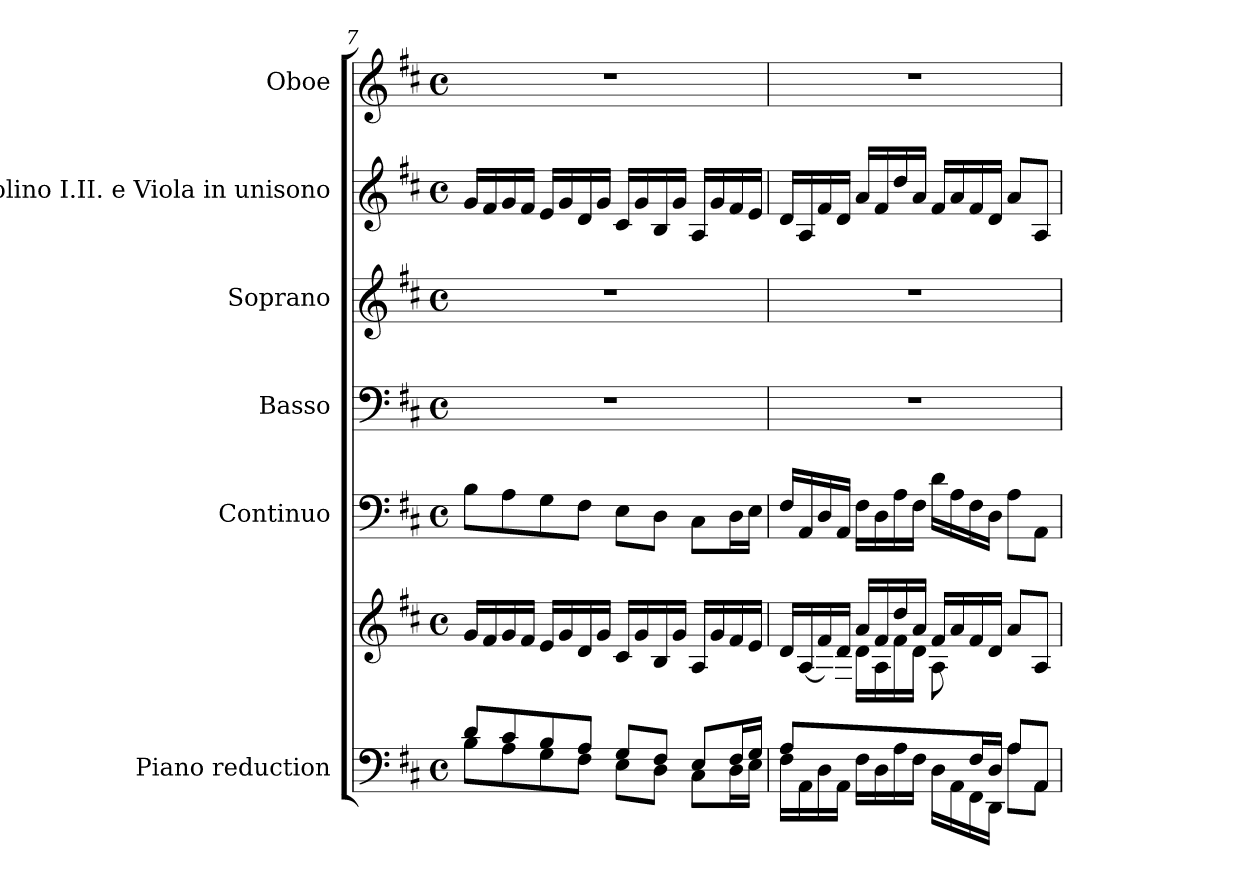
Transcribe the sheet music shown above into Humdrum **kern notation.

**kern	**kern	**kern	**kern	**kern	**kern	**kern
*part6	*part6	*part5	*part4	*part3	*part2	*part1
*staff7	*staff6	*staff5	*staff4	*staff3	*staff2	*staff1
*I"Piano reduction	*	*I"Continuo	*I"Basso	*I"Soprano	*I"Violino I.II. e Viola in unisono	*I"Oboe
*I'Pno	*	*	*	*	*	*I'Ob
*clefF4	*clefG2	*clefF4	*clefF4	*clefG2	*clefG2	*clefG2
*k[f#c#]	*k[f#c#]	*k[f#c#]	*k[f#c#]	*k[f#c#]	*k[f#c#]	*k[f#c#]
*M4/4	*M4/4	*M4/4	*M4/4	*M4/4	*M4/4	*M4/4
*met(c)	*met(c)	*met(c)	*met(c)	*met(c)	*met(c)	*met(c)
=7	=7	=7	=7	=7	=7	=7
*^	*	*	*	*	*	*
8d/L	8B\L	16g/LL	8B\L	1r	1r	16g/LL	1r
.	.	16f#/	.	.	.	16f#/	.
8c#/	8A\	16g/	8A\	.	.	16g/	.
.	.	16f#/JJ	.	.	.	16f#/JJ	.
8B/	8G\	16e/LL	8G\	.	.	16e/LL	.
.	.	16g/	.	.	.	16g/	.
8A/J	8F#\J	16d/	8F#\J	.	.	16d/	.
.	.	16g/JJ	.	.	.	16g/JJ	.
8G/L	8E\L	16c#/LL	8E\L	.	.	16c#/LL	.
.	.	16g/	.	.	.	16g/	.
8F#/J	8D\J	16B/	8D\J	.	.	16B/	.
.	.	16g/JJ	.	.	.	16g/JJ	.
8E/L	8C#\L	16A/LL	8C#\L	.	.	16A/LL	.
.	.	16g/	.	.	.	16g/	.
16F#/L	16D\L	16f#/	16D\L	.	.	16f#/	.
16G/JJ	16E\JJ	16e/JJ	16E\JJ	.	.	16e/JJ	.
!!LO:PB:g=z
=8	=8	=8	=8	=8	=8	=8	=8
*	*	*^	*	*	*	*	*
8A/L	16F#\LL	16d/LL	8ryy	16F#/LL	1r	1r	16d/LL	1r
.	16AA\	[<16A/	.	16AA/	.	.	16A/	.
2ryy	16D\	16f#/	16A\L]	16D/	.	.	16f#/	.
.	16AA\JJ	16d/JJ	16F#\JJ	16AA/JJ	.	.	16d/JJ	.
.	16F#\LL	16a/LL	16d\LL	16F#\LL	.	.	16a/LL	.
.	16D\	16f#/	16A\	16D\	.	.	16f#/	.
.	16A\	16dd/	16f#\	16A\	.	.	16dd/	.
.	16F#\JJ	16a/JJ	16d\JJ	16F#\JJ	.	.	16a/JJ	.
.	16D\LL	16f#/LL	8A\L	16d\LL	.	.	16f#/LL	.
.	16AA\	16a/	.	16A\	.	.	16a/	.
16F#/L	16FF#\	16f#/	4.ryy	16F#\	.	.	16f#/	.
16D/JJ	16DD\JJ	16d/JJ	.	16D\JJ	.	.	16d/JJ	.
8A/L	8A\L	8a/L	.	8A\L	.	.	8a/L	.
8AA/J	8AA\J	8A/J	.	8AA\J	.	.	8A/J	.
*v	*v	*	*	*	*	*	*	*
*	*v	*v	*	*	*	*	*
=	=	=	=	=	=	=
*-	*-	*-	*-	*-	*-	*-
